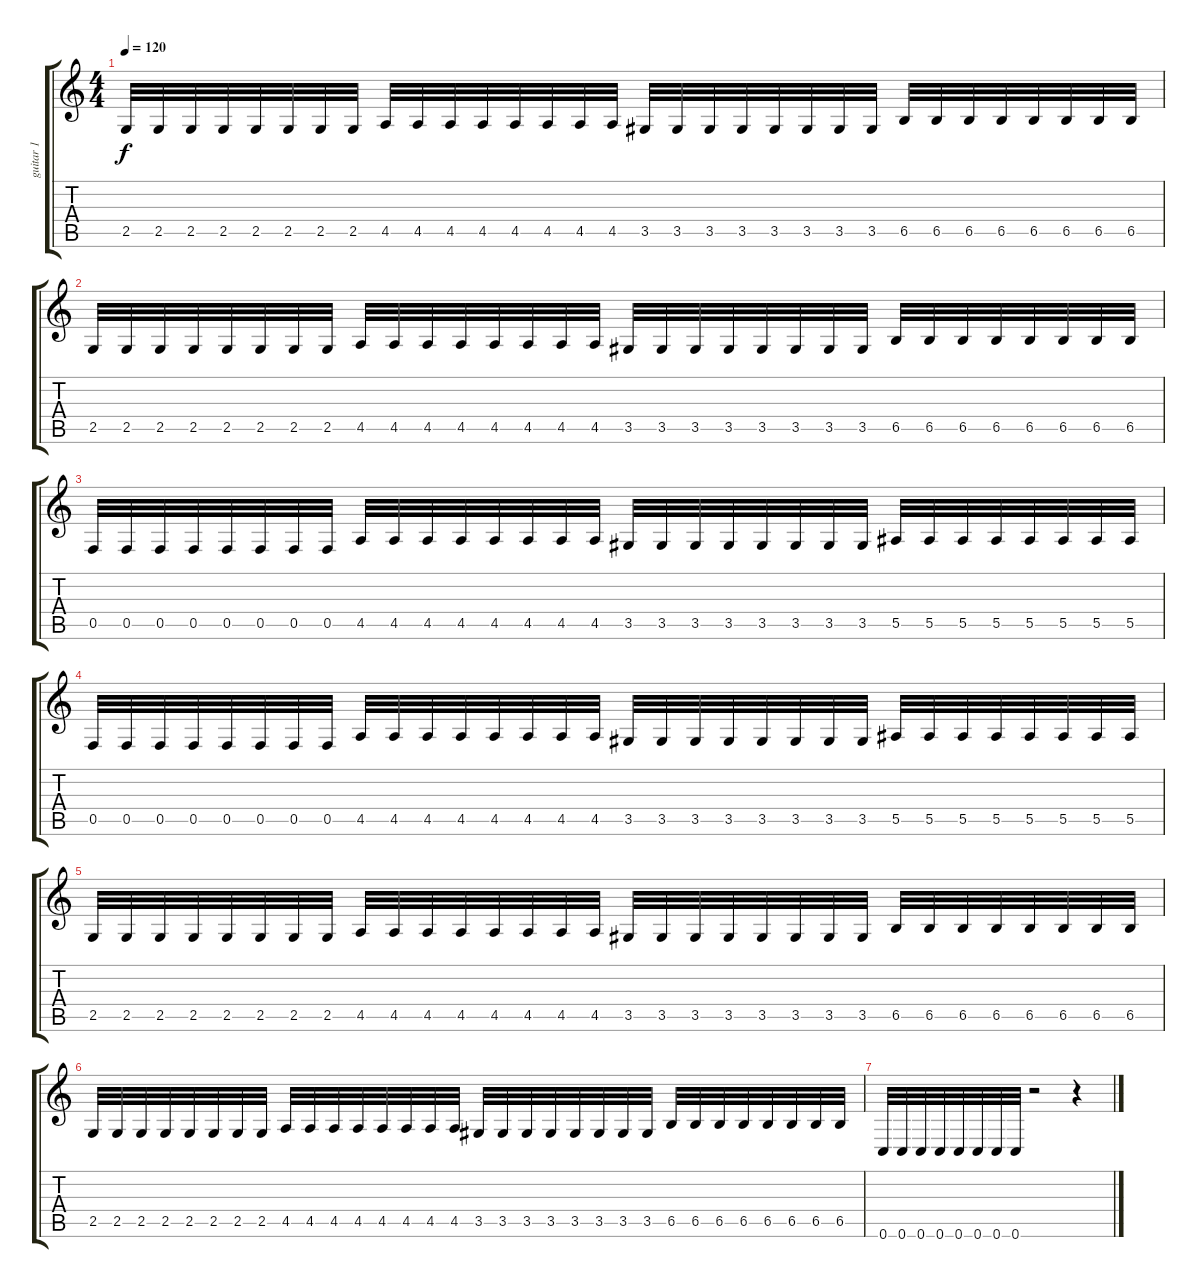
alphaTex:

\track ("guitar 1" "guitar 1") {instrument distortionguitar}
\staff {score tabs}
\tuning (C4 G3 Eb3 Bb2 F2 C2) {hide}
\ts (4 4)
\tempo 120
\clef g2
\ks c
2.5.32{dy f} 2.5.32 2.5.32 2.5.32 2.5.32 2.5.32 2.5.32 2.5.32 4.5.32 4.5.32 4.5.32 4.5.32 4.5.32 4.5.32 4.5.32 4.5.32 3.5.32 3.5.32 3.5.32 3.5.32 3.5.32 3.5.32 3.5.32 3.5.32 6.5.32 6.5.32 6.5.32 6.5.32 6.5.32 6.5.32 6.5.32 6.5.32 |
2.5.32 2.5.32 2.5.32 2.5.32 2.5.32 2.5.32 2.5.32 2.5.32 4.5.32 4.5.32 4.5.32 4.5.32 4.5.32 4.5.32 4.5.32 4.5.32 3.5.32 3.5.32 3.5.32 3.5.32 3.5.32 3.5.32 3.5.32 3.5.32 6.5.32 6.5.32 6.5.32 6.5.32 6.5.32 6.5.32 6.5.32 6.5.32 |
0.5.32 0.5.32 0.5.32 0.5.32 0.5.32 0.5.32 0.5.32 0.5.32 4.5.32 4.5.32 4.5.32 4.5.32 4.5.32 4.5.32 4.5.32 4.5.32 3.5.32 3.5.32 3.5.32 3.5.32 3.5.32 3.5.32 3.5.32 3.5.32 5.5.32 5.5.32 5.5.32 5.5.32 5.5.32 5.5.32 5.5.32 5.5.32 |
0.5.32 0.5.32 0.5.32 0.5.32 0.5.32 0.5.32 0.5.32 0.5.32 4.5.32 4.5.32 4.5.32 4.5.32 4.5.32 4.5.32 4.5.32 4.5.32 3.5.32 3.5.32 3.5.32 3.5.32 3.5.32 3.5.32 3.5.32 3.5.32 5.5.32 5.5.32 5.5.32 5.5.32 5.5.32 5.5.32 5.5.32 5.5.32 |
2.5.32 2.5.32 2.5.32 2.5.32 2.5.32 2.5.32 2.5.32 2.5.32 4.5.32 4.5.32 4.5.32 4.5.32 4.5.32 4.5.32 4.5.32 4.5.32 3.5.32 3.5.32 3.5.32 3.5.32 3.5.32 3.5.32 3.5.32 3.5.32 6.5.32 6.5.32 6.5.32 6.5.32 6.5.32 6.5.32 6.5.32 6.5.32 |
2.5.32 2.5.32 2.5.32 2.5.32 2.5.32 2.5.32 2.5.32 2.5.32 4.5.32 4.5.32 4.5.32 4.5.32 4.5.32 4.5.32 4.5.32 4.5.32 3.5.32 3.5.32 3.5.32 3.5.32 3.5.32 3.5.32 3.5.32 3.5.32 6.5.32 6.5.32 6.5.32 6.5.32 6.5.32 6.5.32 6.5.32 6.5.32 |
0.6.32 0.6.32 0.6.32 0.6.32 0.6.32 0.6.32 0.6.32 0.6.32 r.2 r.4
